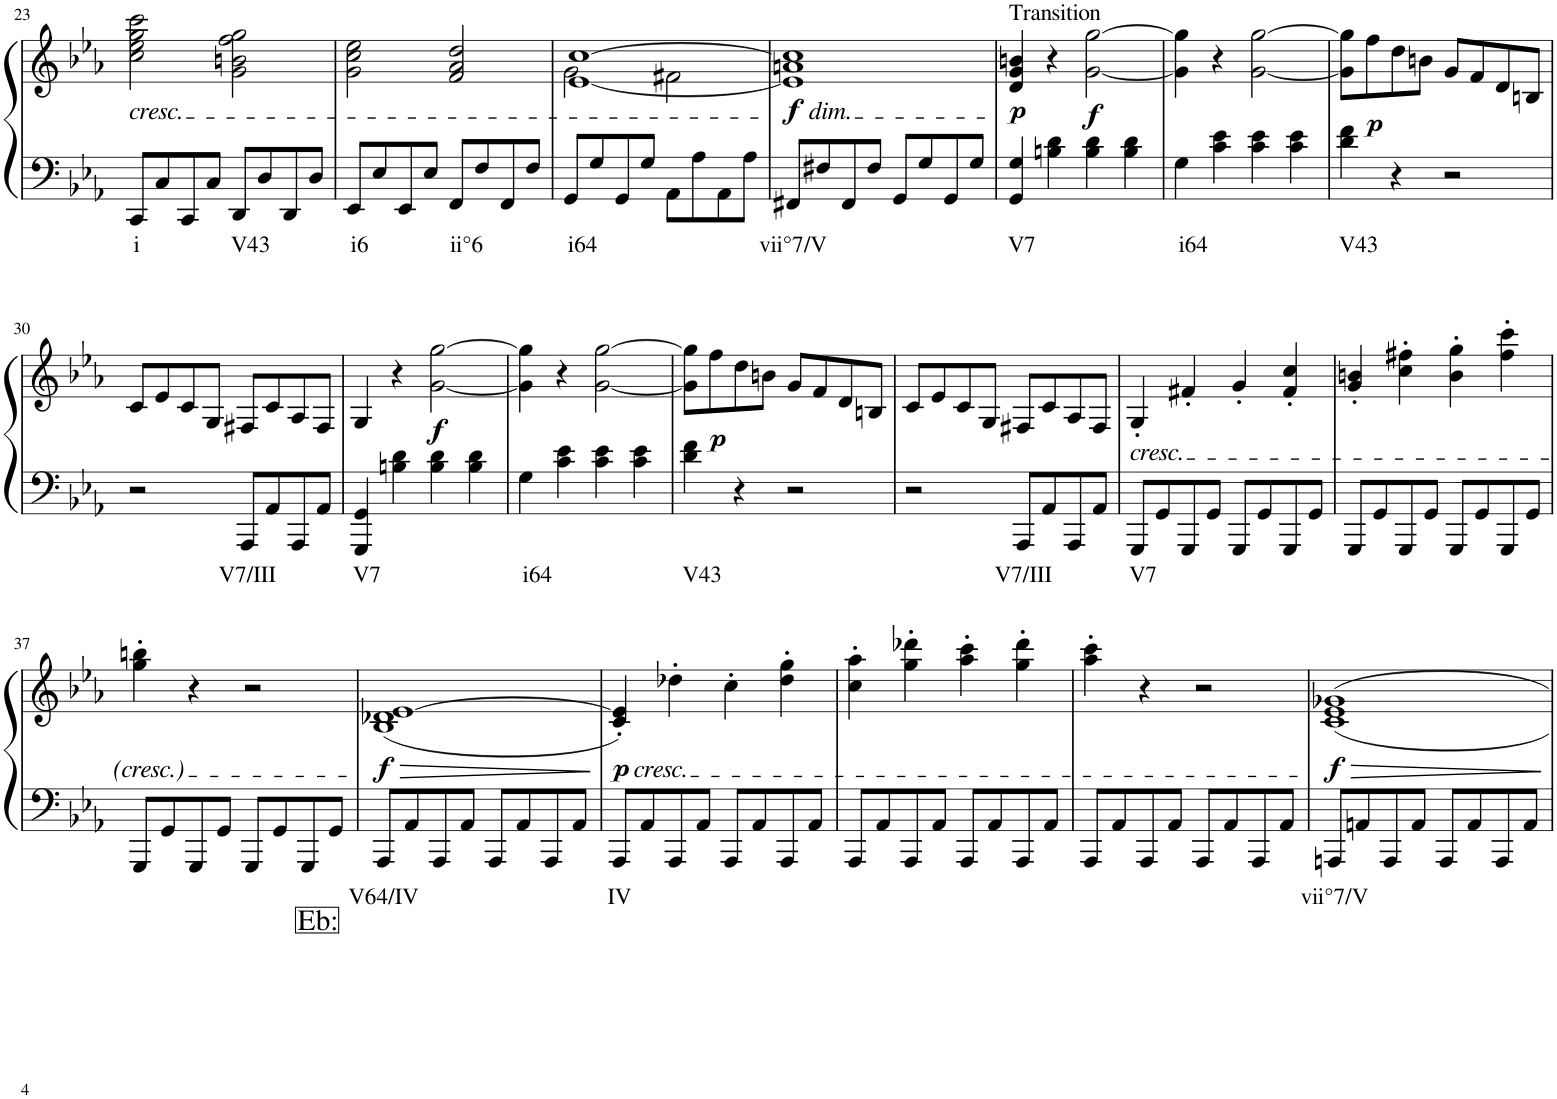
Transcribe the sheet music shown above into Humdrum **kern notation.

**kern	**text	**text	**kern	**dynam
*part1	*part1	*part1	*part1	*part1
*staff2	*staff2	*staff2	*staff1	*staff1/2
*I"Piano	*	*	*	*
*I'Pno.	*	*	*	*
!!LO:PB:g=z
*clefF4	*	*	*clefG2	*
*k[b-e-a-]	*	*	*k[b-e-a-]	*
*M2/2	*	*	*M2/2	*
*met(c|)	*	*	*met(c|)	*
=23	=23	=23	=23	=23
!	!	!	!LO:TX:b:i:t=cresc.	!
!	!LO:LY:b	!	!	!
8CC/L	i	.	2cc\ 2ee-\ 2gg\ 2ccc\	.
8C/	.	.	.	.
8CC/	.	.	.	.
8C/J	.	.	.	.
!	!LO:LY:b	!	!	!
8DD/L	V43	.	2g\ 2bn\ 2ff\ 2gg\	.
8D/	.	.	.	.
8DD/	.	.	.	.
8D/J	.	.	.	.
=24	=24	=24	=24	=24
!	!LO:LY:b	!	!	!
8EE-/L	i6	.	2g\ 2cc\ 2ee-\	.
8E-/	.	.	.	.
8EE-/	.	.	.	.
8E-/J	.	.	.	.
!	!LO:LY:b	!	!	!
8FF/L	ii°6	.	2f/ 2a-/ 2dd/	.
8F/	.	.	.	.
8FF/	.	.	.	.
8F/J	.	.	.	.
=25	=25	=25	=25	=25
!	!LO:LY:b	!	!	!
*	*	*	*^	*
8GG/L	i64	.	[<1e- [1cc	2g\	.
8G/	.	.	.	.	.
8GG/	.	.	.	.	.
8G/J	.	.	.	.	.
8AA-\L	.	.	.	2f#X\	.
8A-\	.	.	.	.	.
8AA-\	.	.	.	.	.
8A-\J	.	.	.	.	.
*	*	*	*v	*v	*
=26	=26	=26	=26	=26
!	!	!	!LO:TX:b:i:t=dim.	!
!	!LO:LY:b	!	!	!LO:DY:b
8FF#X/L	vii°7/V	.	1e-] 1an 1cc]	f
8F#X/	.	.	.	.
8FF#/	.	.	.	.
8F#/J	.	.	.	.
8GG/L	.	.	.	.
8G/	.	.	.	.
8GG/	.	.	.	.
8G/J	.	.	.	.
=27	=27	=27	=27	=27
!	!	!	!LO:TX:a:t=Transition	!
!	!LO:LY:b	!	!	!LO:DY:b
4GG/ 4G/	V7	.	4d/ 4g/ 4bn/	p
4Bn\ 4d\	.	.	4r	.
!	!	!	!	!LO:DY:b
4B\ 4d\	.	.	[2g\ [2gg\	f
4B\ 4d\	.	.	.	.
=28	=28	=28	=28	=28
!	!LO:LY:b	!	!	!
4G\	i64	.	4g\] 4gg\]	.
4c\ 4e-\	.	.	4r	.
4c\ 4e-\	.	.	[2g\ [2gg\	.
4c\ 4e-\	.	.	.	.
=29	=29	=29	=29	=29
!	!LO:LY:b	!	!	!
4d\ 4f\	V43	.	8g\] 8gg\]L	.
!	!	!	!	!LO:DY:b
.	.	.	8ff\	p
4r	.	.	8dd\	.
.	.	.	8bn\J	.
2r	.	.	8g/L	.
.	.	.	8f/	.
.	.	.	8d/	.
.	.	.	8Bn/J	.
!!LO:LB:g=z
=30	=30	=30	=30	=30
2r	.	.	8c/L	.
.	.	.	8e-/	.
.	.	.	8c/	.
.	.	.	8G/J	.
!	!LO:LY:b	!	!	!
8AAA-/L	V7/III	.	8F#X/L	.
8AA-/	.	.	8c/	.
8AAA-/	.	.	8A-/	.
8AA-/J	.	.	8F#/J	.
=31	=31	=31	=31	=31
!	!LO:LY:b	!	!	!
4GGG/ 4GG/	V7	.	4G/	.
4Bn\ 4d\	.	.	4r	.
!	!	!	!	!LO:DY:b
4B\ 4d\	.	.	[2g\ [2gg\	f
4B\ 4d\	.	.	.	.
=32	=32	=32	=32	=32
!	!LO:LY:b	!	!	!
4G\	i64	.	4g\] 4gg\]	.
4c\ 4e-\	.	.	4r	.
4c\ 4e-\	.	.	[2g\ [2gg\	.
4c\ 4e-\	.	.	.	.
=33	=33	=33	=33	=33
!	!LO:LY:b	!	!	!
4d\ 4f\	V43	.	8g\] 8gg\]L	.
!	!	!	!	!LO:DY:b
.	.	.	8ff\	p
4r	.	.	8dd\	.
.	.	.	8bn\J	.
2r	.	.	8g/L	.
.	.	.	8f/	.
.	.	.	8d/	.
.	.	.	8Bn/J	.
=34	=34	=34	=34	=34
2r	.	.	8c/L	.
.	.	.	8e-/	.
.	.	.	8c/	.
.	.	.	8G/J	.
!	!LO:LY:b	!	!	!
8AAA-/L	V7/III	.	8F#X/L	.
8AA-/	.	.	8c/	.
8AAA-/	.	.	8A-/	.
8AA-/J	.	.	8F#/J	.
=35	=35	=35	=35	=35
!	!	!	!LO:TX:b:i:t=cresc.	!
!	!LO:LY:b	!	!	!
8GGG/L	V7	.	4G'/	.
8GG/	.	.	.	.
8GGG/	.	.	4f#X'/	.
8GG/J	.	.	.	.
8GGG/L	.	.	4g'/	.
8GG/	.	.	.	.
8GGG/	.	.	4f#/' 4cc/'	.
8GG/J	.	.	.	.
=36	=36	=36	=36	=36
8GGG/L	.	.	4g/' 4bn/'	.
8GG/	.	.	.	.
8GGG/	.	.	4cc\' 4ff#X\'	.
8GG/J	.	.	.	.
8GGG/L	.	.	4b\' 4gg\'	.
8GG/	.	.	.	.
8GGG/	.	.	4ff#\' 4ccc\'	.
8GG/J	.	.	.	.
!!LO:LB:g=z
=37	=37	=37	=37	=37
8GGG/L	.	.	4gg\' 4bbn\'	.
8GG/	.	.	.	.
8GGG/	.	.	4r	.
8GG/J	.	.	.	.
8GGG/L	.	.	2r	.
8GG/	.	.	.	.
8GGG/	.	.	.	.
8GG/J	.	.	.	.
=38	=38	=38	=38	=38
!LO:TX:b:t=Eb&colon;	!	!	!	!
!	!	!LO:LY:b	!	!LO:HP:b
!	!	!	!	!LO:DY:n=1:b
8AAA-/L	.	V64/IV	(<1B- 1d-X [1e-	> f
8AA-/	.	.	.	.
8AAA-/	.	.	.	.
8AA-/J	.	.	.	.
8AAA-/L	.	.	.	.
8AA-/	.	.	.	.
8AAA-/	.	.	.	.
8AA-/J	.	.	.	.
.	.	.	.	]
=39	=39	=39	=39	=39
!	!	!	!LO:TX:b:i:t=cresc.	!
!	!	!LO:LY:b	!	!LO:DY:b
8AAA-/L	.	IV	4c/' 4e-/]')	p
8AA-/	.	.	.	.
8AAA-/	.	.	4dd-X'\	.
8AA-/J	.	.	.	.
8AAA-/L	.	.	4cc'\	.
8AA-/	.	.	.	.
8AAA-/	.	.	4dd-\' 4gg\'	.
8AA-/J	.	.	.	.
=40	=40	=40	=40	=40
8AAA-/L	.	.	4cc\' 4aa-\'	.
8AA-/	.	.	.	.
8AAA-/	.	.	4gg\' 4ddd-X\'	.
8AA-/J	.	.	.	.
8AAA-/L	.	.	4aa-\' 4ccc\'	.
8AA-/	.	.	.	.
8AAA-/	.	.	4gg\' 4ddd-\'	.
8AA-/J	.	.	.	.
=41	=41	=41	=41	=41
8AAA-/L	.	.	4aa-\' 4ccc\'	.
8AA-/	.	.	.	.
8AAA-/	.	.	4r	.
8AA-/J	.	.	.	.
8AAA-/L	.	.	2r	.
8AA-/	.	.	.	.
8AAA-/	.	.	.	.
8AA-/J	.	.	.	.
=42	=42	=42	=42	=42
!	!	!LO:LY:b	!	!LO:HP:b
!	!	!	!	!LO:DY:n=1:b
8AAAn/L	.	vii°7/V	1c 1e- 1g-X	> f
8AAn/	.	.	.	.
8AAA/	.	.	.	.
8AA/J	.	.	.	.
8AAA/L	.	.	.	.
8AA/	.	.	.	.
8AAA/	.	.	.	.
8AA/J	.	.	.	.
.	.	.	.	]
=	=	=	=	=
*-	*-	*-	*-	*-
